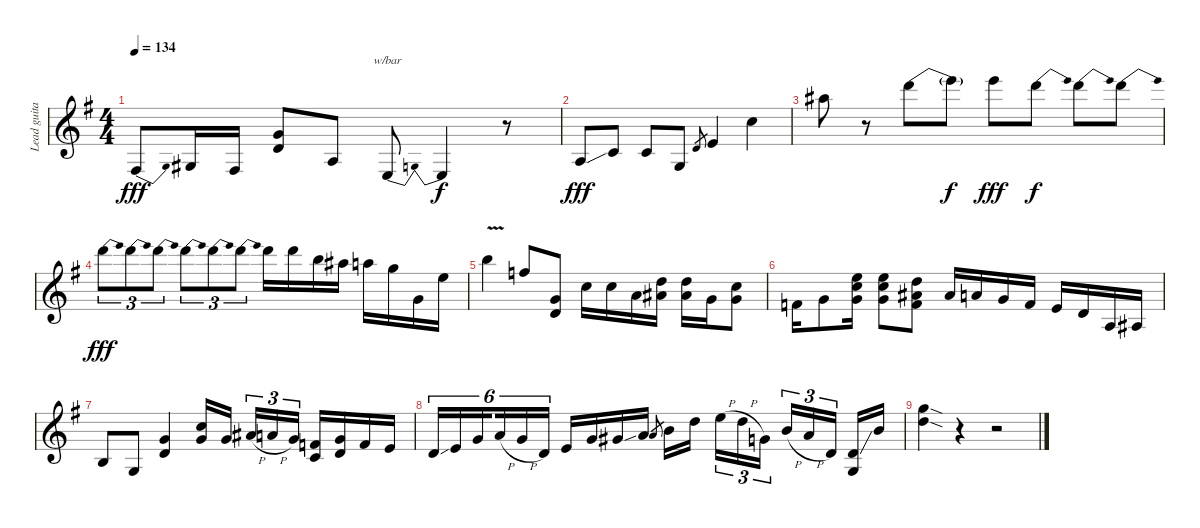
\track ("Lead guitar" "Lead guita") {instrument distortionguitar}
\staff {score}
\tuning (E4 B3 G3 D3 A2 E2) {hide}
\ts (4 4)
\tempo 134
\clef g2
\ks g
2.6{be (bend 0 0 60 2)}.8{dy fff} 4.6.16 2.6.16 (5.4 5.5).8 0.5.8 0.6.8{tbe (dip default 0 0 30 6 60 0)} 0.6{t}.4{dy f} r.8 |
5.6{ss}.8{dy fff} 8.6.8 8.6.8 3.6.8 5.5.8{gr} 7.5.4 5.3.4 |
15.3.8 r.8 15.2{be (bend 0 0 60 4)}.8 15.2{t}.8{dy f} 12.1.8{dy fff} 15.2{be (bend 0 0 60 4)}.8{dy f} 15.2{be (bend 0 0 60 4)}.8 15.2{be (bend 0 0 60 4)}.8 |
15.2{be (bend 0 0 60 4)}.8{tu (3 2) dy fff} 15.2{be (bend 0 0 60 4)}.8{tu (3 2)} 15.2{be (bend 0 0 60 4)}.8{tu (3 2)} 15.2{be (bend 0 0 60 4)}.8{tu (3 2)} 15.2{be (bend 0 0 60 4)}.8{tu (3 2)} 15.2{be (bend 0 0 60 4)}.8{tu (3 2)} 15.2{be (custom 0 0 10 4 20 4 30 0 60 0)}.16 15.2.16 12.2.16 15.3.16 14.3.16 12.3.16 0.3.16 9.3.16 |
12.2{v}.4 10.3.8 (0.3 0.4).8 5.3.16 5.3.16 7.4.16 (3.2 3.3).16 (3.2 3.3).16 5.4.16 (5.3 5.4).8 |
3.4.16 5.4.8 (5.2 5.3 5.4).16 (5.2 5.3 5.4).8 (3.2 3.3 3.4).8 3.3.16 2.3.16 0.3.16 3.4.16 2.4.16 0.4.16 0.5.16 1.5.16 |
2.5.8 3.6.8 (0.3 0.4).4 (5.3 5.4).16 0.3.16{beam splitsecondary} 3.3{h}.16{tu (3 2)} 2.3{h}.16{tu (3 2)} 0.3.16{tu (3 2)} (3.4 3.5).16 (0.3 0.4).16 3.4.16 2.4.16 |
5.5{ss}.16{tu (6 4)} 7.5.16{tu (6 4)} 5.4.16{tu (6 4) beam splitsecondary} 7.4{h}.16{tu (6 4)} 5.4{h}.16{tu (6 4)} 0.4.16{tu (6 4)} 7.5.16 5.4.16 6.4{ss}.16 7.4.16 7.4.8{gr} 9.4.16 7.3.16{beam splitsecondary} 9.3{h}.16{tu (3 2)} 7.3{h}.16{tu (3 2)} 0.3.16{tu (3 2)} 9.4{h}.16{tu (3 2)} 7.4{h}.16{tu (3 2)} 0.4.16{tu (3 2) beam splitsecondary} (5.5{ss} 3.6).16 14.5.16 |
(12.3{sod} 12.4{sod}).4 r.4 r.2
